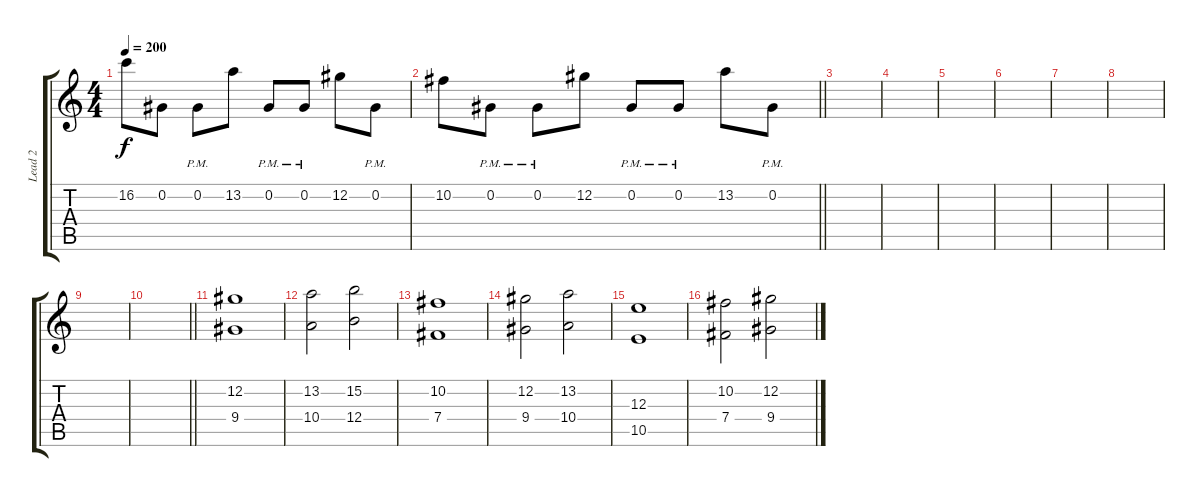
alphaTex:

\track ("Lead 2 " "Lead 2 ") {instrument distortionguitar}
\staff {score tabs}
\tuning (Db4 Ab3 E3 B2 Gb2 Db2) {hide}
\ts (4 4)
\tempo 200
\clef g2
\ks c
16.2.8{dy f} 0.2.8 0.2{pm}.8 13.2.8 0.2{pm}.8 0.2{pm}.8 12.2.8 0.2{pm}.8 |
\barLineRight lightlight
10.2.8 0.2{pm}.8 0.2{pm}.8 12.2.8 0.2{pm}.8 0.2{pm}.8 13.2.8 0.2{pm}.8 |
|
|
|
|
|
|
|
\barLineRight lightlight
|
(12.2 9.4).1 |
(13.2 10.4).2 (15.2 12.4).2 |
(10.2 7.4).1 |
(12.2 9.4).2 (13.2 10.4).2 |
(12.3 10.5).1 |
(10.2 7.4).2 (12.2 9.4).2
